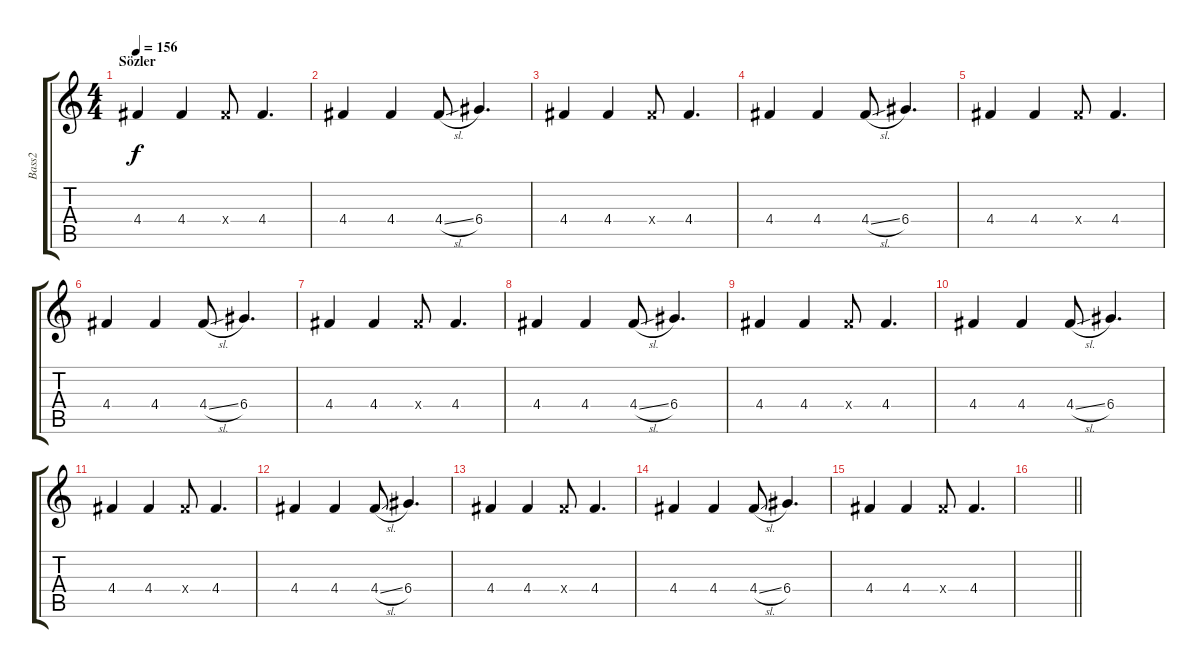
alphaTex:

\track ("Bass2" "Bass2") {instrument electricbassfinger}
\staff {score tabs}
\tuning (E4 B3 G3 D3 A2 E2) {hide}
\ts (4 4)
\section ("" "Sözler")
\tempo 156
\clef g2
\ks c
4.4.4{dy f} 4.4.4 4.4{x}.8 4.4.4{d} |
4.4.4 4.4.4 4.4{sl}.8 6.4.4{d} |
4.4.4 4.4.4 4.4{x}.8 4.4.4{d} |
4.4.4 4.4.4 4.4{sl}.8 6.4.4{d} |
4.4.4 4.4.4 4.4{x}.8 4.4.4{d} |
4.4.4 4.4.4 4.4{sl}.8 6.4.4{d} |
4.4.4 4.4.4 4.4{x}.8 4.4.4{d} |
4.4.4 4.4.4 4.4{sl}.8 6.4.4{d} |
4.4.4 4.4.4 4.4{x}.8 4.4.4{d} |
4.4.4 4.4.4 4.4{sl}.8 6.4.4{d} |
4.4.4 4.4.4 4.4{x}.8 4.4.4{d} |
4.4.4 4.4.4 4.4{sl}.8 6.4.4{d} |
4.4.4 4.4.4 4.4{x}.8 4.4.4{d} |
4.4.4 4.4.4 4.4{sl}.8 6.4.4{d} |
4.4.4 4.4.4 4.4{x}.8 4.4.4{d} |
\barLineRight lightlight
